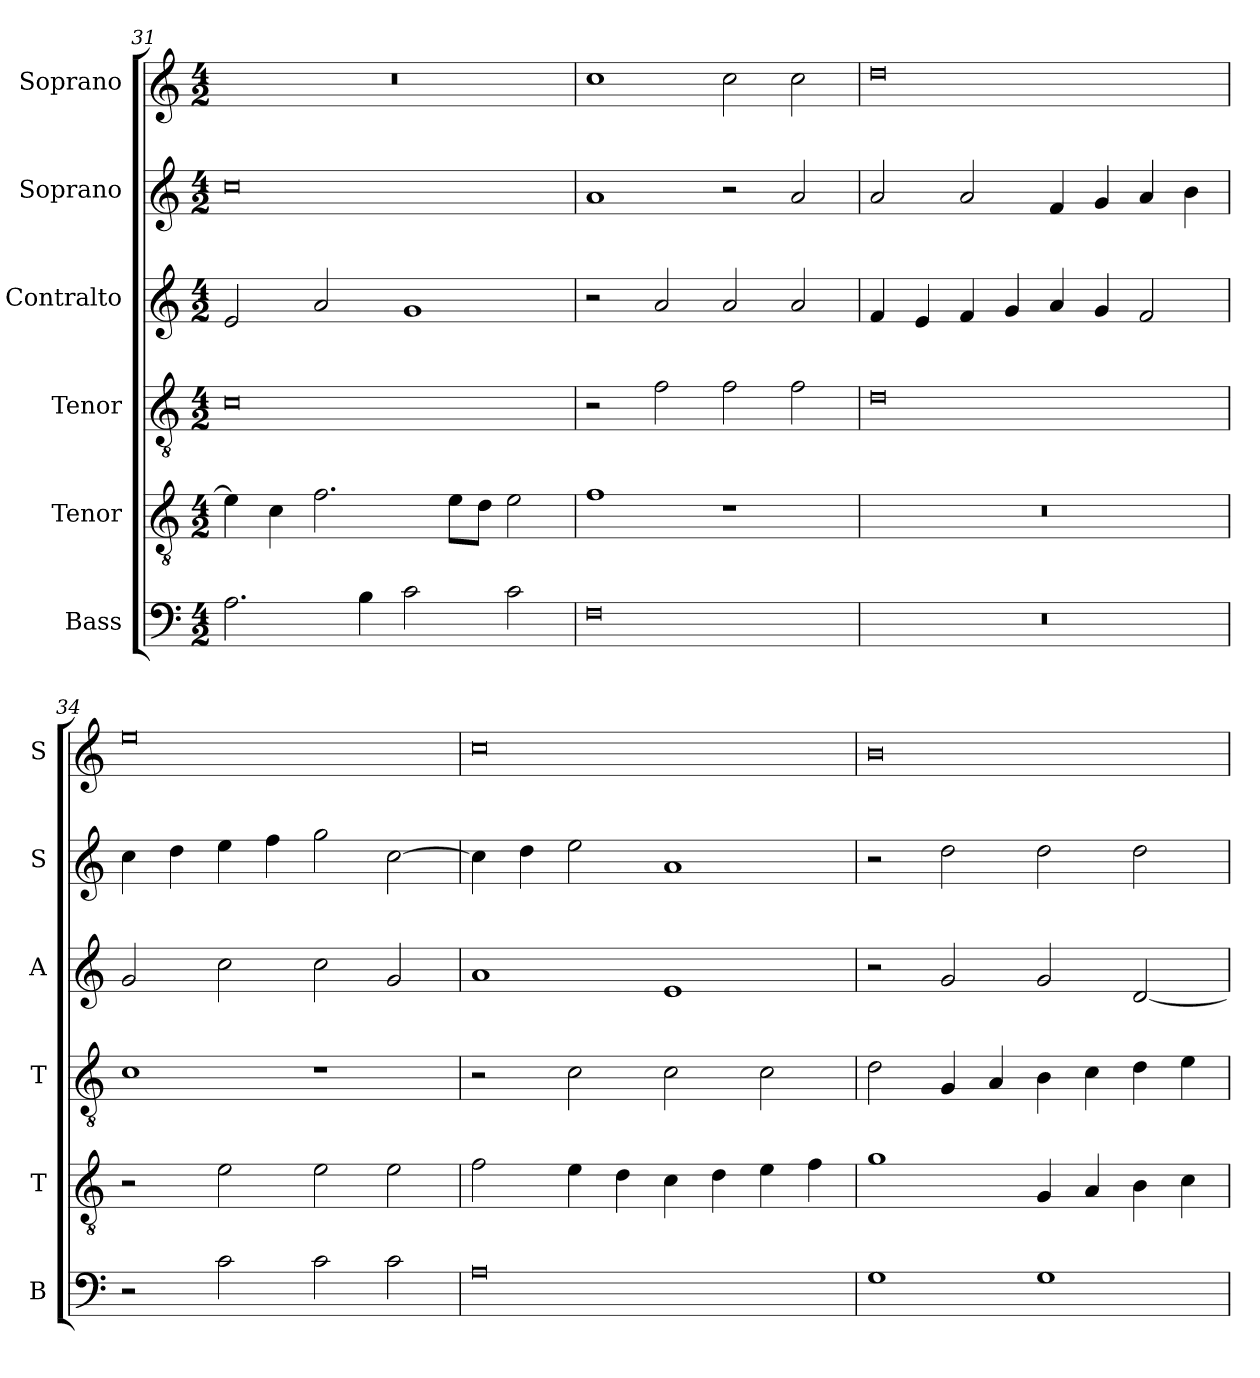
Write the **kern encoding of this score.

**kern	**kern	**kern	**kern	**kern	**kern
*part6	*part5	*part4	*part3	*part2	*part1
*staff6	*staff5	*staff4	*staff3	*staff2	*staff1
*I"Bass	*I"Tenor	*I"Tenor	*I"Contralto	*I"Soprano	*I"Soprano
*I'B	*I'T	*I'T	*I'A	*I'S	*I'S
*clefF4	*clefGv2	*clefGv2	*clefG2	*clefG2	*clefG2
*k[]	*k[]	*k[]	*k[]	*k[]	*k[]
*G:mix	*G:mix	*G:mix	*G:mix	*G:mix	*G:mix
*M4/2	*M4/2	*M4/2	*M4/2	*M4/2	*M4/2
=31	=31	=31	=31	=31	=31
2.A	4e]	0c	2e	0cc	0r
.	4c	.	.	.	.
.	2.f	.	2a	.	.
4B	.	.	.	.	.
2c	.	.	1g	.	.
.	8e\L	.	.	.	.
.	8d\J	.	.	.	.
2c	2e	.	.	.	.
=32	=32	=32	=32	=32	=32
0F	1f	2r	2r	1a	1cc
.	.	2f	2a	.	.
.	1r	2f	2a	2r	2cc
.	.	2f	2a	2a	2cc
=33	=33	=33	=33	=33	=33
0r	0r	0d	4f	2a	0dd
.	.	.	4e	.	.
.	.	.	4f	2a	.
.	.	.	4g	.	.
.	.	.	4a	4f	.
.	.	.	4g	4g	.
.	.	.	2f	4a	.
.	.	.	.	4b	.
=34	=34	=34	=34	=34	=34
2r	2r	1c	2g	4cc	0ee
.	.	.	.	4dd	.
2c	2e	.	2cc	4ee	.
.	.	.	.	4ff	.
2c	2e	1r	2cc	2gg	.
2c	2e	.	2g	[2cc	.
=35	=35	=35	=35	=35	=35
0A	2f	2r	1a	4cc]	0cc
.	.	.	.	4dd	.
.	4e	2c	.	2ee	.
.	4d	.	.	.	.
.	4c	2c	1e	1a	.
.	4d	.	.	.	.
.	4e	2c	.	.	.
.	4f	.	.	.	.
=36	=36	=36	=36	=36	=36
1G	1g	2d	2r	2r	0b
.	.	4G	2g	2dd	.
.	.	4A	.	.	.
1G	4G	4B	2g	2dd	.
.	4A	4c	.	.	.
.	4B	4d	[2d	2dd	.
.	4c	4e	.	.	.
=	=	=	=	=	=
*-	*-	*-	*-	*-	*-
